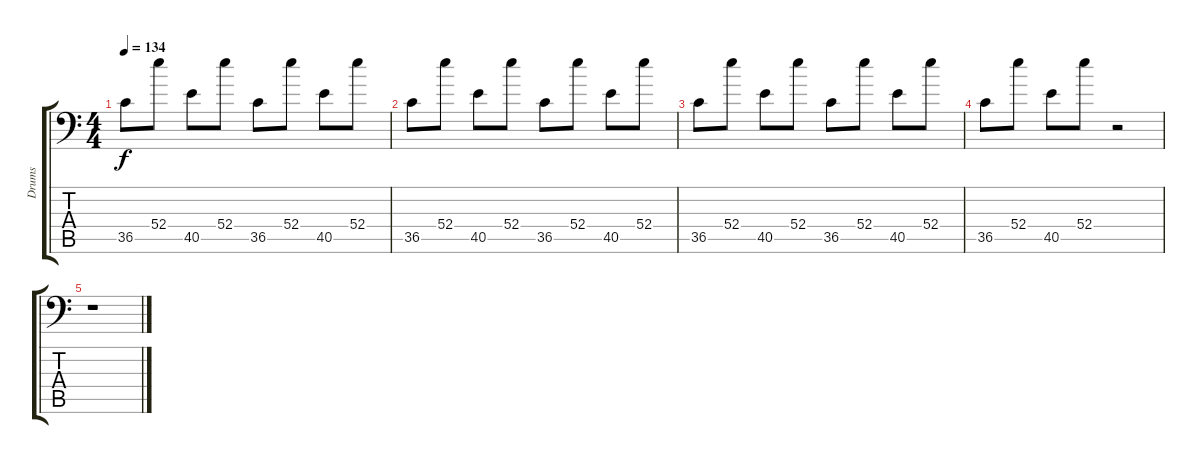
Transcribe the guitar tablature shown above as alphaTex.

\track ("Drums" "Drums") {instrument acousticgrandpiano}
\staff {score tabs}
\tuning (C-1 C-1 C-1 C-1 C-1 C-1) {hide}
\ts (4 4)
\tempo 134
\clef f4
\ks c
36.5.8{dy f} 52.4.8 40.5.8 52.4.8 36.5.8 52.4.8 40.5.8 52.4.8 |
36.5.8 52.4.8 40.5.8 52.4.8 36.5.8 52.4.8 40.5.8 52.4.8 |
36.5.8 52.4.8 40.5.8 52.4.8 36.5.8 52.4.8 40.5.8 52.4.8 |
36.5.8 52.4.8 40.5.8 52.4.8 r.2 |
r.1
